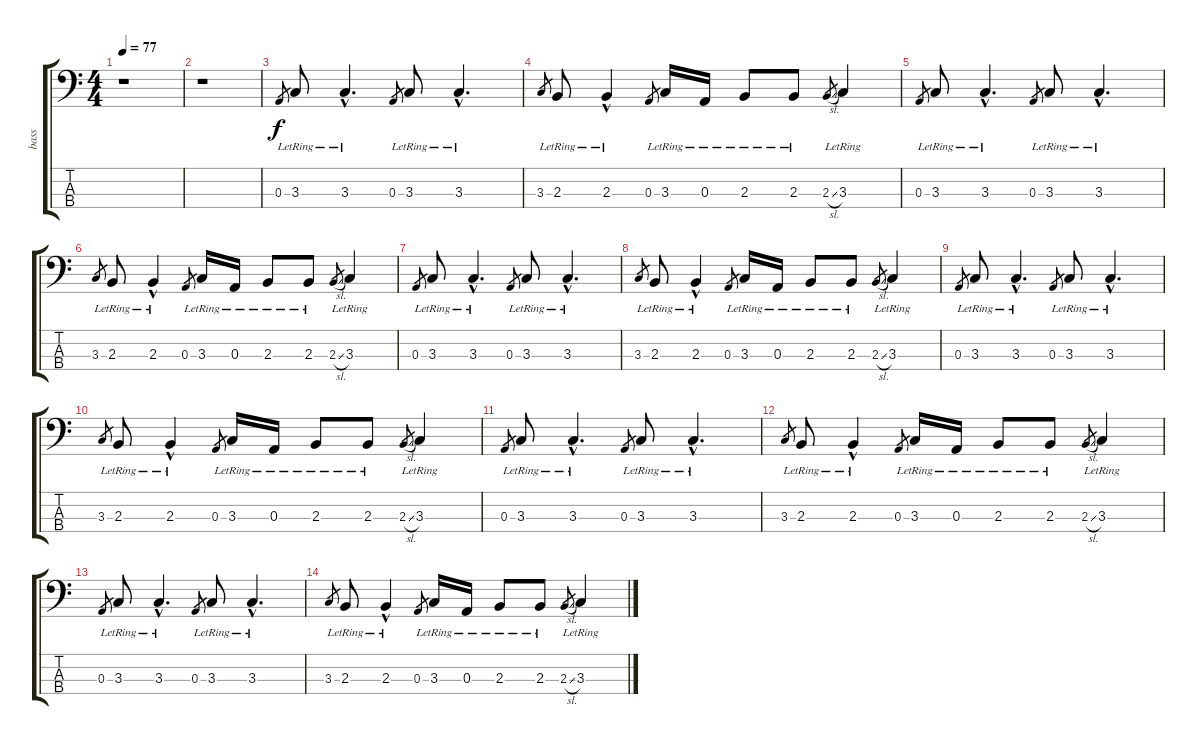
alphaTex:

\track ("bass" "bass") {instrument electricbassfinger}
\staff {score tabs}
\tuning (G2 D2 A1 E1) {hide}
\ts (4 4)
\tempo 77
\clef f4
\ks c
r.1{dy f instrument electricbassfinger} |
r.1 |
0.3.8{gr} 3.3{lr}.8 3.3{hac lr}.4{d} 0.3.8{gr} 3.3{lr}.8 3.3{hac lr}.4{d} |
3.3.8{gr} 2.3{lr}.8 2.3{hac lr}.4 0.3.8{gr} 3.3{lr}.16 0.3{lr}.16 2.3{lr}.8 2.3{lr}.8 2.3{sl}.8{gr} 3.3{lr}.4 |
0.3.8{gr} 3.3{lr}.8 3.3{hac lr}.4{d} 0.3.8{gr} 3.3{lr}.8 3.3{hac lr}.4{d} |
3.3.8{gr} 2.3{lr}.8 2.3{hac lr}.4 0.3.8{gr} 3.3{lr}.16 0.3{lr}.16 2.3{lr}.8 2.3{lr}.8 2.3{sl}.8{gr} 3.3{lr}.4 |
0.3.8{gr} 3.3{lr}.8 3.3{hac lr}.4{d} 0.3.8{gr} 3.3{lr}.8 3.3{hac lr}.4{d} |
3.3.8{gr} 2.3{lr}.8 2.3{hac lr}.4 0.3.8{gr} 3.3{lr}.16 0.3{lr}.16 2.3{lr}.8 2.3{lr}.8 2.3{sl}.8{gr} 3.3{lr}.4 |
0.3.8{gr} 3.3{lr}.8 3.3{hac lr}.4{d} 0.3.8{gr} 3.3{lr}.8 3.3{hac lr}.4{d} |
3.3.8{gr} 2.3{lr}.8 2.3{hac lr}.4 0.3.8{gr} 3.3{lr}.16 0.3{lr}.16 2.3{lr}.8 2.3{lr}.8 2.3{sl}.8{gr} 3.3{lr}.4 |
0.3.8{gr} 3.3{lr}.8 3.3{hac lr}.4{d} 0.3.8{gr} 3.3{lr}.8 3.3{hac lr}.4{d} |
3.3.8{gr} 2.3{lr}.8 2.3{hac lr}.4 0.3.8{gr} 3.3{lr}.16 0.3{lr}.16 2.3{lr}.8 2.3{lr}.8 2.3{sl}.8{gr} 3.3{lr}.4 |
0.3.8{gr} 3.3{lr}.8 3.3{hac lr}.4{d} 0.3.8{gr} 3.3{lr}.8 3.3{hac lr}.4{d} |
3.3.8{gr} 2.3{lr}.8 2.3{hac lr}.4 0.3.8{gr} 3.3{lr}.16 0.3{lr}.16 2.3{lr}.8 2.3{lr}.8 2.3{sl}.8{gr} 3.3{lr}.4
